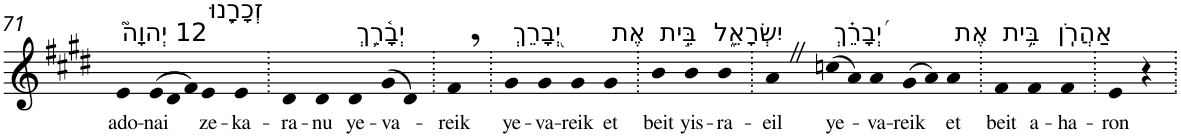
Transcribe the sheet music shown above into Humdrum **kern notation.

**kern	**text
*part1	*part1
*staff1	*staff1
*I"Piano	*
*I'Pno	*
!!LO:PB:g=z
*clefG2	*
*k[f#c#g#d#]	*
*E:	*
=71	=71
!LO:TX:a:t=12 יְהוָה֮	!
!	!LO:LY:b
4e	ado-
*Xtuplet	*
!	!LO:LY:b
(>12e	-nai
12d#	.
12f#)	.
!LO:TX:a:t=זְכָרָ֪נוּ	!
!	!LO:LY:b
4e	ze-
!	!LO:LY:b
4e	-ka-
=72.	=72.
!	!LO:LY:b
4d#	-ra-
!	!LO:LY:b
4d#	-nu
!LO:TX:a:t=יְבָ֫רֵ֥ךְ	!
!	!LO:LY:b
4d#	ye-
!	!LO:LY:b
(>8g#	-va-
8d#)	.
=73.	=73.
!	!LO:LY:b
4f#,	-reik
=74.	=74.
!LO:TX:a:t=יְ֭בָרֵךְ	!
!	!LO:LY:b
4g#	ye-
!	!LO:LY:b
4g#	-va-
!	!LO:LY:b
4g#	-reik
!LO:TX:a:t=אֶת	!
!	!LO:LY:b
4g#	et
=75.	=75.
!LO:TX:a:t=בֵּ֣ית	!
!	!LO:LY:b
4b	beit
!LO:TX:a:t=יִשְׂרָאֵ֑ל	!
!	!LO:LY:b
4b	yis-
!	!LO:LY:b
4b	-ra-
=76.	=76.
!	!LO:LY:b
4aZ	-eil
!LO:TX:a:t=יְ֝בָרֵ֗ךְ	!
!	!LO:LY:b
(>8ccn	ye-
8a)	.
!	!LO:LY:b
4a	-va-
!	!LO:LY:b
(>8g#	-reik
8a)	.
!LO:TX:a:t=אֶת	!
!	!LO:LY:b
4a	et
=77.	=77.
!LO:TX:a:t=בֵּ֥ית	!
!	!LO:LY:b
4f#	beit
!LO:TX:a:t=אַהֲרֹֽן	!
!	!LO:LY:b
4f#	a-
!	!LO:LY:b
4f#	-ha-
=78.	=78.
!	!LO:LY:b
4e	-ron
4r	.
=.	=.
*-	*-
